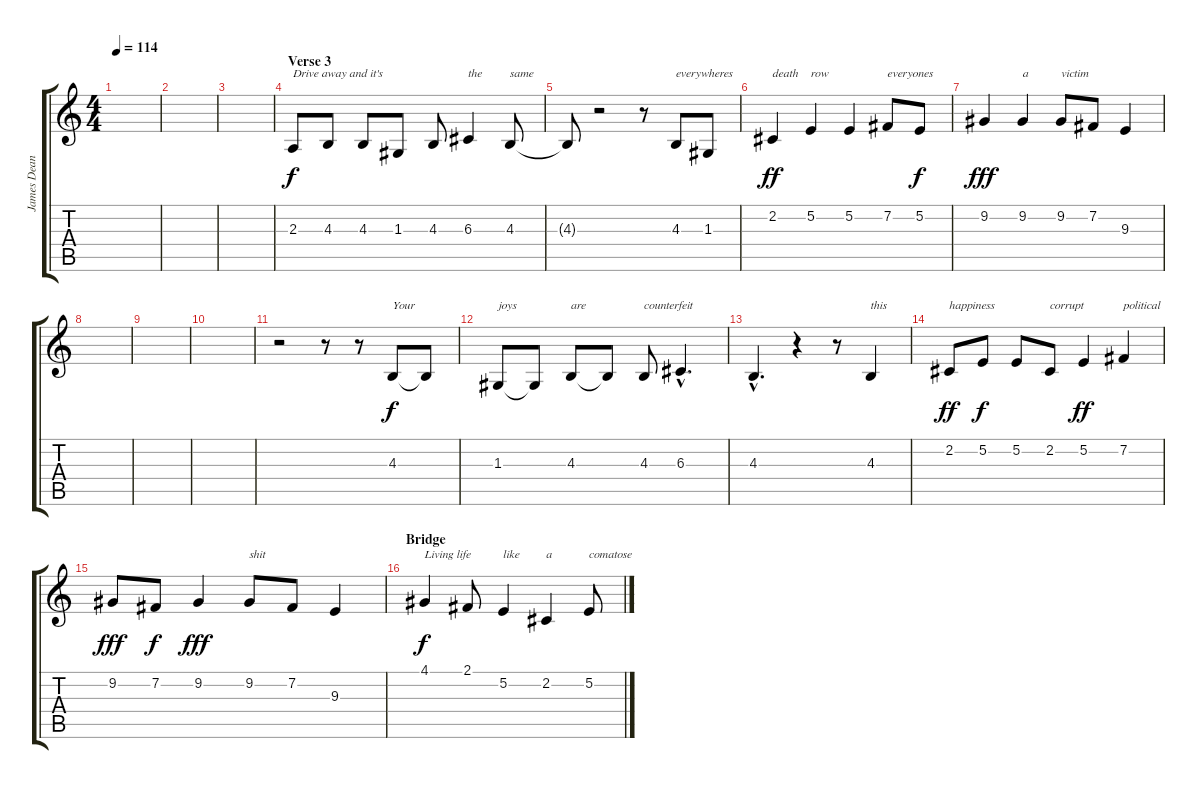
\track ("James Dean Bradfield Vocals" "James Dean") {instrument viola}
\staff {score tabs}
\tuning (E4 B3 G3 D3 A2 E2) {hide}
\ts (4 4)
\tempo 114
\clef g2
\ks c
|
|
|
\section ("" "Verse 3")
2.3.8{txt "Drive away and it's"} 4.3.8 4.3.8 1.3.8 4.3.8 6.3.4{txt "the"} 4.3.8{txt "same"} |
4.3{t}.8 r.2 r.8 4.3.8{txt "everywheres"} 1.3.8 |
2.2.4{txt "death" dy ff} 5.2.4{txt "row"} 5.2.4 7.2.8{txt "everyones"} 5.2.8{dy f} |
9.2.4{dy fff} 9.2.4{txt "a"} 9.2.8{txt "victim"} 7.2.8 9.3.4 |
|
|
|
r.2 r.8 r.8 4.3.8{txt "Your" dy f} 4.3{t}.8 |
1.3.8{txt "joys"} 1.3{t}.8 4.3.8{txt "are"} 4.3{t}.8 4.3.8{txt "counterfeit"} 6.3{hac}.4{d} |
4.3{hac}.4{d} r.4 r.8 4.3.4{txt "this"} |
2.2.8{txt "happiness" dy ff} 5.2.8{dy f} 5.2.8 2.2.8{txt "corrupt"} 5.2.4{dy ff} 7.2.4{txt "political"} |
9.2.8{dy fff} 7.2.8{dy f} 9.2.4{dy fff} 9.2.8{txt "shit"} 7.2.8 9.3.4 |
\section ("" "Bridge")
4.1.4{txt "Living life" dy f} 2.1.8 5.2.4{txt "like"} 2.2.4{txt "a"} 5.2.8{txt "comatose"}
